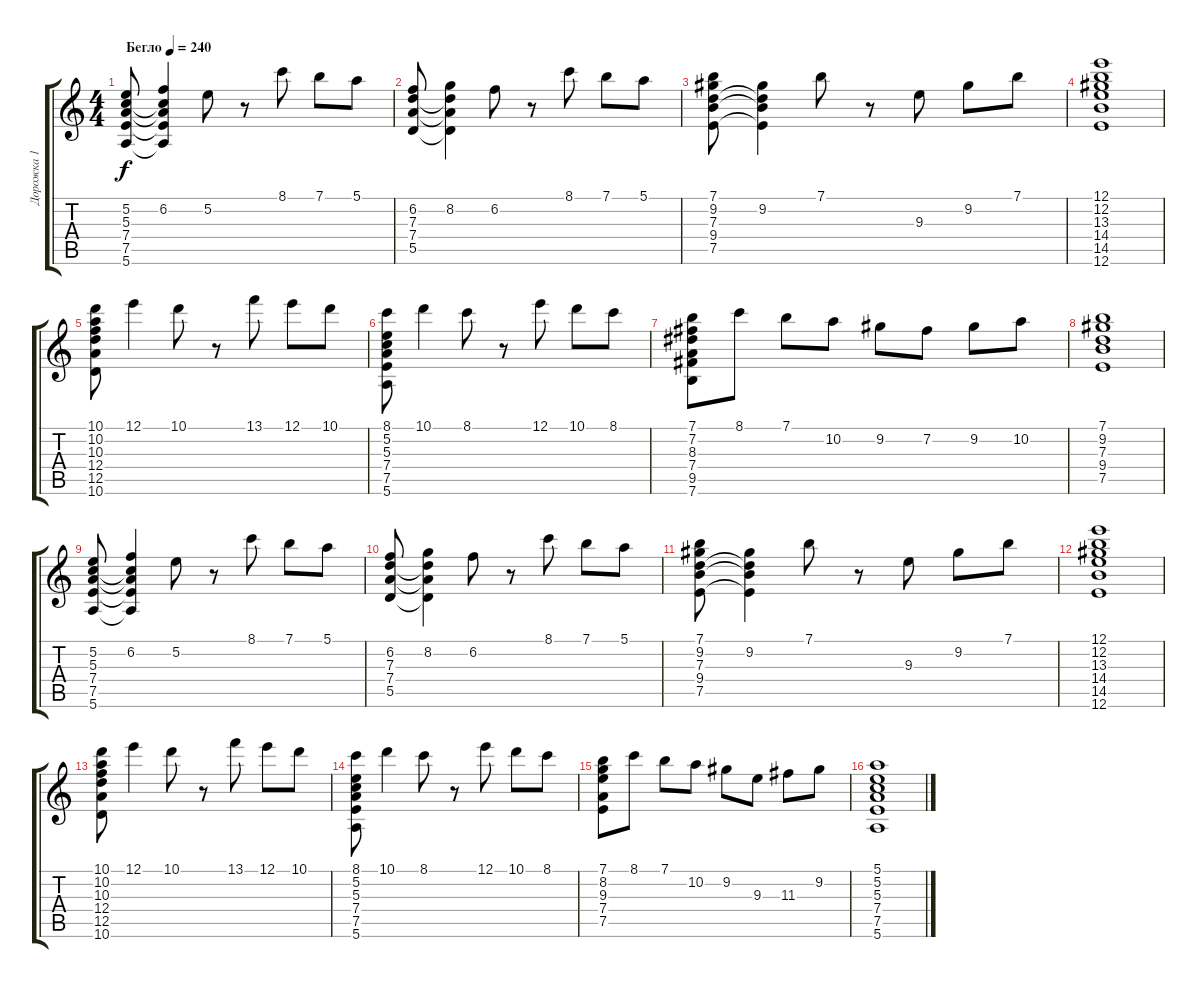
\track ("Дорожка 1" "Дорожка 1") {instrument acousticguitarsteel}
\staff {score tabs}
\tuning (E4 B3 G3 D3 A2 E2) {hide}
\ts (4 4)
\tempo (240 "Бегло")
\clef g2
\ks c
(5.2 5.3 7.4 7.5 5.6).8{dy f instrument acousticguitarsteel} (6.2 5.3{t} 7.4{t} 7.5{t} 5.6{t}).4 5.2.8 r.8 8.1.8 7.1.8 5.1.8 |
(6.2 7.3 7.4 5.5).8 (8.2 7.3{t} 7.4{t} 5.5{t}).4 6.2.8 r.8 8.1.8 7.1.8 5.1.8 |
(7.1 9.2 7.3 9.4 7.5).8 (9.2 7.3{t} 9.4{t} 7.5{t}).4 7.1.8 r.8 9.3.8 9.2.8 7.1.8 |
(12.1 12.2 13.3 14.4 14.5 12.6).1 |
(10.1 10.2 10.3 12.4 12.5 10.6).8 12.1.4 10.1.8 r.8 13.1.8 12.1.8 10.1.8 |
(8.1 5.2 5.3 7.4 7.5 5.6).8 10.1.4 8.1.8 r.8 12.1.8 10.1.8 8.1.8 |
(7.1 7.2 8.3 7.4 9.5 7.6).8 8.1.8 7.1.8 10.2.8 9.2.8 7.2.8 9.2.8 10.2.8 |
(7.1 9.2 7.3 9.4 7.5).1 |
(5.2 5.3 7.4 7.5 5.6).8 (6.2 5.3{t} 7.4{t} 7.5{t} 5.6{t}).4 5.2.8 r.8 8.1.8 7.1.8 5.1.8 |
(6.2 7.3 7.4 5.5).8 (8.2 7.3{t} 7.4{t} 5.5{t}).4 6.2.8 r.8 8.1.8 7.1.8 5.1.8 |
(7.1 9.2 7.3 9.4 7.5).8 (9.2 7.3{t} 9.4{t} 7.5{t}).4 7.1.8 r.8 9.3.8 9.2.8 7.1.8 |
(12.1 12.2 13.3 14.4 14.5 12.6).1 |
(10.1 10.2 10.3 12.4 12.5 10.6).8 12.1.4 10.1.8 r.8 13.1.8 12.1.8 10.1.8 |
(8.1 5.2 5.3 7.4 7.5 5.6).8 10.1.4 8.1.8 r.8 12.1.8 10.1.8 8.1.8 |
(7.1 8.2 9.3 7.4 7.5).8 8.1.8 7.1.8 10.2.8 9.2.8 9.3.8 11.3.8 9.2.8 |
(5.1 5.2 5.3 7.4 7.5 5.6).1
